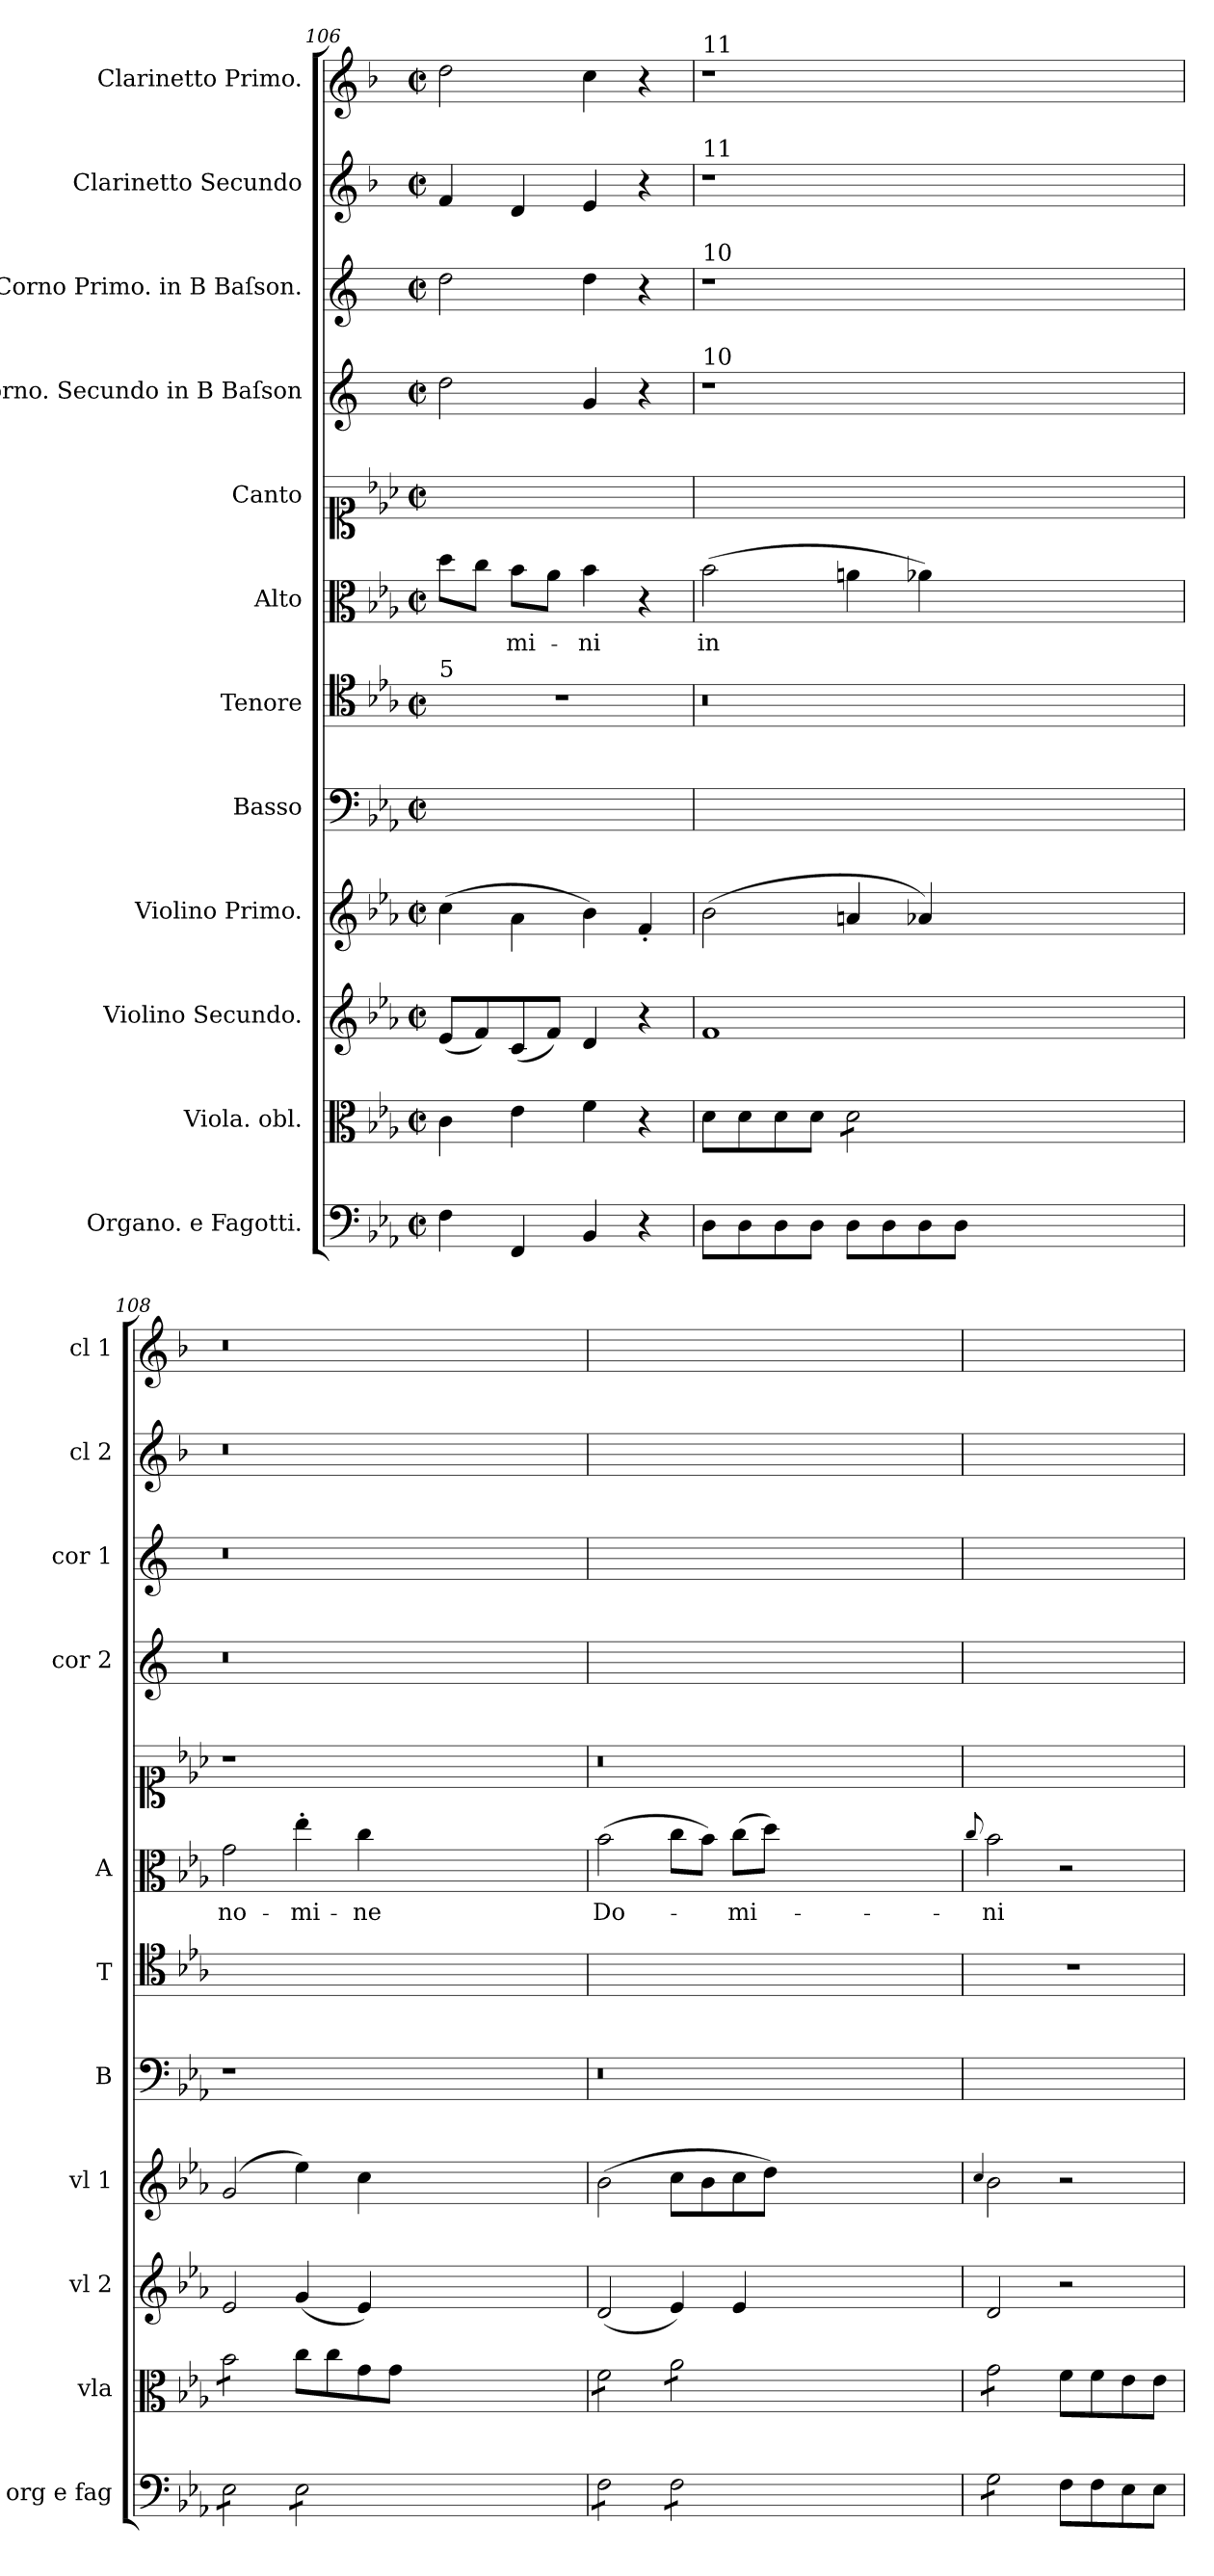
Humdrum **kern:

**kern	**kern	**kern	**kern	**kern	**kern	**kern	**text	**kern	**kern	**kern	**kern	**kern
*part12	*part11	*part10	*part9	*part8	*part7	*part6	*part6	*part5	*part4	*part3	*part2	*part1
*staff12	*staff11	*staff10	*staff9	*staff8	*staff7	*staff6	*staff6	*staff5	*staff4	*staff3	*staff2	*staff1
*I"Organo. e Fagotti.	*I"Viola. obl.	*I"Violino Secundo.	*I"Violino Primo.	*I"Basso	*I"Tenore	*I"Alto	*	*I"Canto	*I"Corno. Secundo in B Baſson	*I"Corno Primo. in B Baſson.	*I"Clarinetto Secundo	*I"Clarinetto Primo.
*I'org e fag	*I'vla	*I'vl 2	*I'vl 1	*I'B	*I'T	*I'A	*	*	*I'cor 2	*I'cor 1	*I'cl 2	*I'cl 1
*clefF4	*clefC3	*clefG2	*clefG2	*clefF4	*clefC4	*clefC3	*	*clefC1	*clefG2	*clefG2	*clefG2	*clefG2
*	*	*	*	*	*	*	*	*	*ITrd-2c-3	*ITrd-2c-3	*ITrd1c2	*ITrd1c2
*k[b-e-a-]	*k[b-e-a-]	*k[b-e-a-]	*k[b-e-a-]	*k[b-e-a-]	*k[b-e-a-]	*k[b-e-a-]	*	*k[b-e-a-]	*k[b-e-a-]	*k[b-e-a-]	*k[b-e-a-]	*k[b-e-a-]
*E-:	*E-:	*E-:	*E-:	*E-:	*E-:	*E-:	*	*E-:	*	*	*E-:	*E-:
*M2/2	*M2/2	*M2/2	*M2/2	*M2/2	*M2/2	*M2/2	*	*M2/2	*M2/2	*M2/2	*M2/2	*M2/2
*met(c|)	*met(c|)	*met(c|)	*met(c|)	*met(c|)	*met(c|)	*met(c|)	*	*met(c|)	*met(c|)	*met(c|)	*met(c|)	*met(c|)
=106	=106	=106	=106	=106	=106	=106	=106	=106	=106	=106	=106	=106
!	!	!	!	!	!LO:TX:a:t=5	!	!	!	!	!	!	!
4F\	4c\	(8e-/L	(4cc\	1ryy	1r	8dd\L	.	1ryy	2ff\	2ff\	4e-/	2cc\
.	.	8f/)	.	.	.	8cc\J	.	.	.	.	.	.
4FF/	4e-\	(8c/	4a-\	.	.	8b-\L	-mi-	.	.	.	4c/	.
.	.	8f/J)	.	.	.	8a-\J	.	.	.	.	.	.
4BB-/	4f\	4d/	4b-\)	.	.	4b-\	-ni	.	4b-/	4ff\	4d/	4b-\
4r	4r	4r	4f'/	.	.	4r	.	.	4r	4r	4r	4r
=107	=107	=107	=107	=107	=107	=107	=107	=107	=107	=107	=107	=107
!	!	!	!	!	!	!	!	!	!	!	!	!LO:TX:a:t=11
!	!	!	!	!	!	!	!	!	!	!	!LO:TX:a:t=11	!
!	!	!	!	!	!	!	!	!	!	!LO:TX:a:t=10	!	!
!	!	!	!	!	!	!	!	!	!LO:TX:a:t=10	!	!	!
8D\L	8d\L	1f/	(2b-\	0.ryy	0.r	(2b-\	in	0.ryy	1r	1r	1r	1r
8D\	8d\	.	.	.	.	.	.	.	.	.	.	.
8D\	8d\	.	.	.	.	.	.	.	.	.	.	.
8D\J	8d\J	.	.	.	.	.	.	.	.	.	.	.
*	*tremolo	*	*	*	*	*	*	*	*	*	*	*
8D\L	8d\L	.	4an/	.	.	4an\	.	.	.	.	.	.
8D\	8d\	.	.	.	.	.	.	.	.	.	.	.
8D\	8d\	.	4a-X/)	.	.	4a-X\)	.	.	.	.	.	.
8D\J	8d\J	.	.	.	.	.	.	.	.	.	.	.
0ryy	0ryy	0ryy	0ryy	.	.	0ryy	.	.	0ryy	0ryy	0ryy	0ryy
=108	=108	=108	=108	=108	=108	=108	=108	=108	=108	=108	=108	=108
*tremolo	*	*	*	*	*	*	*	*	*	*	*	*
8E-\L	8b-\L	2e-/	(2g/	1r	0.ryy	2g\	no-	1r	0.r	0.r	0.r	0.r
8E-\	8b-\	.	.	.	.	.	.	.	.	.	.	.
8E-\	8b-\	.	.	.	.	.	.	.	.	.	.	.
8E-\J	8b-\J	.	.	.	.	.	.	.	.	.	.	.
*	*Xtremolo	*	*	*	*	*	*	*	*	*	*	*
8E-\L	8cc\L	(4g/	4ee-\)	.	.	4ee-'\	-mi-	.	.	.	.	.
8E-\	8cc\	.	.	.	.	.	.	.	.	.	.	.
8E-\	8g\	4e-/)	4cc\	.	.	4cc\	-ne	.	.	.	.	.
8E-\J	8g\J	.	.	.	.	.	.	.	.	.	.	.
0ryy	0ryy	0ryy	0ryy	0ryy	.	0ryy	.	0ryy	.	.	.	.
=109	=109	=109	=109	=109	=109	=109	=109	=109	=109	=109	=109	=109
*	*tremolo	*	*	*	*	*	*	*	*	*	*	*
8F\L	8f\L	(2d/	(2b-\	0.r	0.ryy	(2b-\	Do-	0.r	0.ryy	0.ryy	0.ryy	0.ryy
8F\	8f\	.	.	.	.	.	.	.	.	.	.	.
8F\	8f\	.	.	.	.	.	.	.	.	.	.	.
8F\J	8f\J	.	.	.	.	.	.	.	.	.	.	.
8F\L	8a-\L	4e-/)	8cc\L	.	.	8cc\L	.	.	.	.	.	.
8F\	8a-\	.	8b-\	.	.	8b-\J)	.	.	.	.	.	.
8F\	8a-\	4e-/	8cc\	.	.	(8cc\L	-mi-	.	.	.	.	.
8F\J	8a-\J	.	8dd\J)	.	.	8dd\J)	.	.	.	.	.	.
0ryy	0ryy	0ryy	0ryy	.	.	0ryy	.	.	.	.	.	.
=110	=110	=110	=110	=110	=110	=110	=110	=110	=110	=110	=110	=110
.	.	.	4qqcc/	.	.	8qqcc/	.	.	.	.	.	.
8G\L	8g\L	2d/	2b-\	1ryy	1r	2b-\	-ni	1ryy	1ryy	1ryy	1ryy	1ryy
8G\	8g\	.	.	.	.	.	.	.	.	.	.	.
8G\	8g\	.	.	.	.	.	.	.	.	.	.	.
8G\J	8g\J	.	.	.	.	.	.	.	.	.	.	.
*	*Xtremolo	*	*	*	*	*	*	*	*	*	*	*
*Xtremolo	*	*	*	*	*	*	*	*	*	*	*	*
8F\L	8f\L	2r	2r	.	.	2r	.	.	.	.	.	.
8F\	8f\	.	.	.	.	.	.	.	.	.	.	.
8E-\	8e-\	.	.	.	.	.	.	.	.	.	.	.
8E-\J	8e-\J	.	.	.	.	.	.	.	.	.	.	.
=	=	=	=	=	=	=	=	=	=	=	=	=
*-	*-	*-	*-	*-	*-	*-	*-	*-	*-	*-	*-	*-
